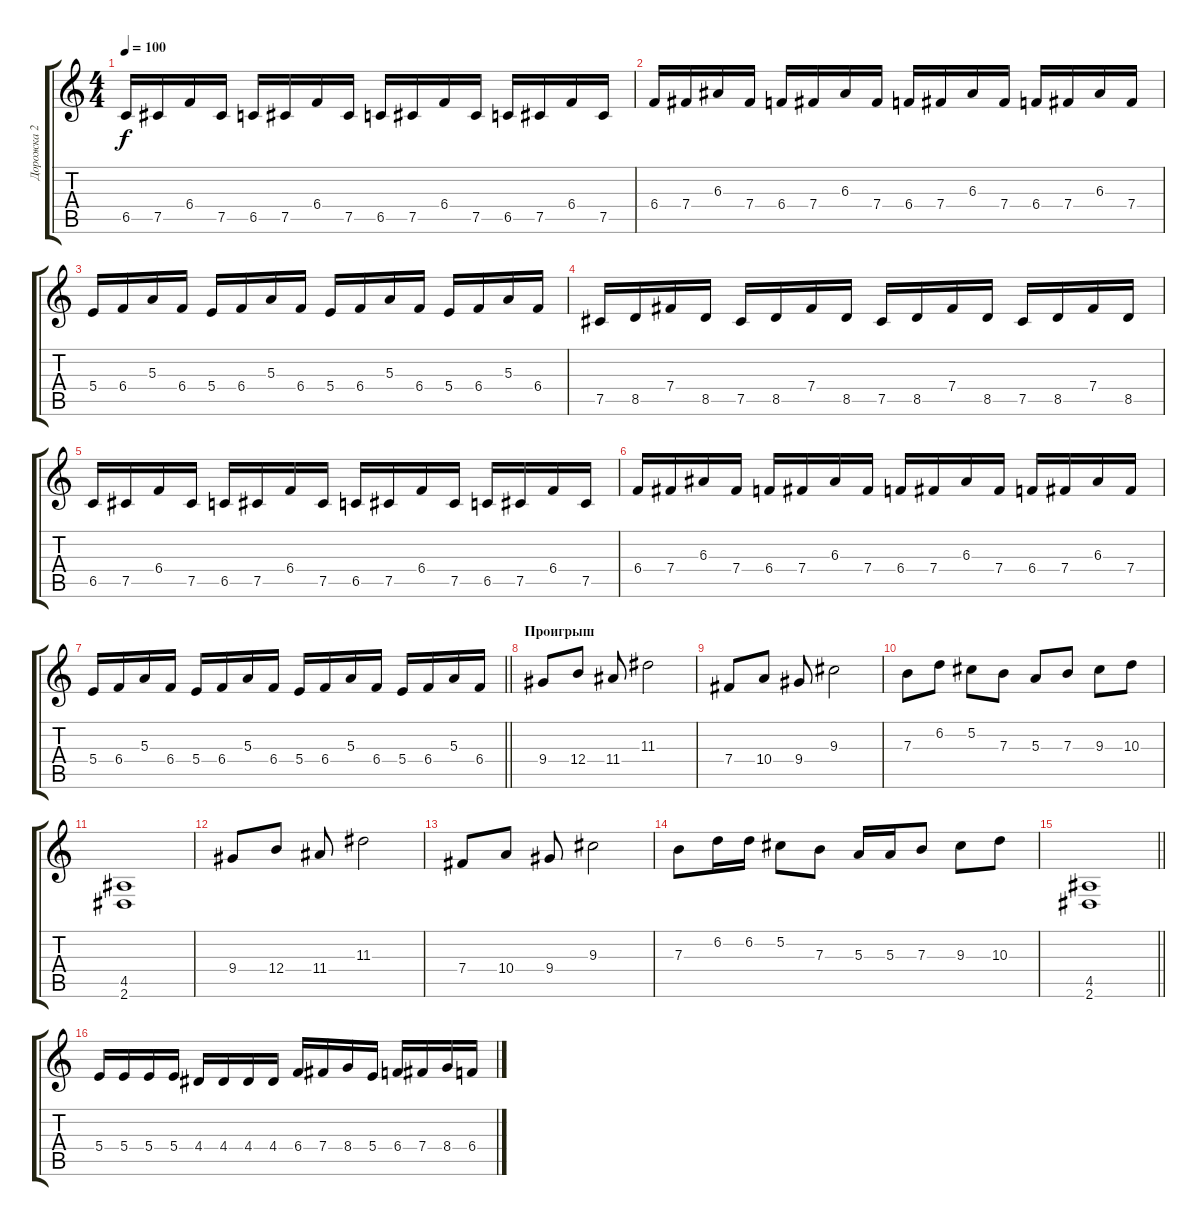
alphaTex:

\track ("Дорожка 2" "Дорожка 2") {instrument overdrivenguitar}
\staff {score tabs}
\tuning (Db4 Ab3 E3 B2 Gb2 Db2) {hide}
\ts (4 4)
\tempo 100
\clef g2
\ks c
6.5.16{dy f} 7.5.16 6.4.16 7.5.16 6.5.16 7.5.16 6.4.16 7.5.16 6.5.16 7.5.16 6.4.16 7.5.16 6.5.16 7.5.16 6.4.16 7.5.16 |
6.4.16 7.4.16 6.3.16 7.4.16 6.4.16 7.4.16 6.3.16 7.4.16 6.4.16 7.4.16 6.3.16 7.4.16 6.4.16 7.4.16 6.3.16 7.4.16 |
5.4.16 6.4.16 5.3.16 6.4.16 5.4.16 6.4.16 5.3.16 6.4.16 5.4.16 6.4.16 5.3.16 6.4.16 5.4.16 6.4.16 5.3.16 6.4.16 |
7.5.16 8.5.16 7.4.16 8.5.16 7.5.16 8.5.16 7.4.16 8.5.16 7.5.16 8.5.16 7.4.16 8.5.16 7.5.16 8.5.16 7.4.16 8.5.16 |
6.5.16 7.5.16 6.4.16 7.5.16 6.5.16 7.5.16 6.4.16 7.5.16 6.5.16 7.5.16 6.4.16 7.5.16 6.5.16 7.5.16 6.4.16 7.5.16 |
6.4.16 7.4.16 6.3.16 7.4.16 6.4.16 7.4.16 6.3.16 7.4.16 6.4.16 7.4.16 6.3.16 7.4.16 6.4.16 7.4.16 6.3.16 7.4.16 |
\barLineRight lightlight
5.4.16 6.4.16 5.3.16 6.4.16 5.4.16 6.4.16 5.3.16 6.4.16 5.4.16 6.4.16 5.3.16 6.4.16 5.4.16 6.4.16 5.3.16 6.4.16 |
\section ("" "Проигрыш")
9.4.8 12.4.8 11.4.8 11.3.2 |
7.4.8 10.4.8 9.4.8 9.3.2 |
7.3.8 6.2.8 5.2.8 7.3.8 5.3.8 7.3.8 9.3.8 10.3.8 |
(4.5 2.6).1 |
9.4.8 12.4.8 11.4.8 11.3.2 |
7.4.8 10.4.8 9.4.8 9.3.2 |
7.3.8 6.2.16 6.2.16 5.2.8 7.3.8 5.3.16 5.3.16 7.3.8 9.3.8 10.3.8 |
\barLineRight lightlight
(4.5 2.6).1 |
5.4.16 5.4.16 5.4.16 5.4.16 4.4.16 4.4.16 4.4.16 4.4.16 6.4.16 7.4.16 8.4.16 5.4.16 6.4.16 7.4.16 8.4.16 6.4.16
